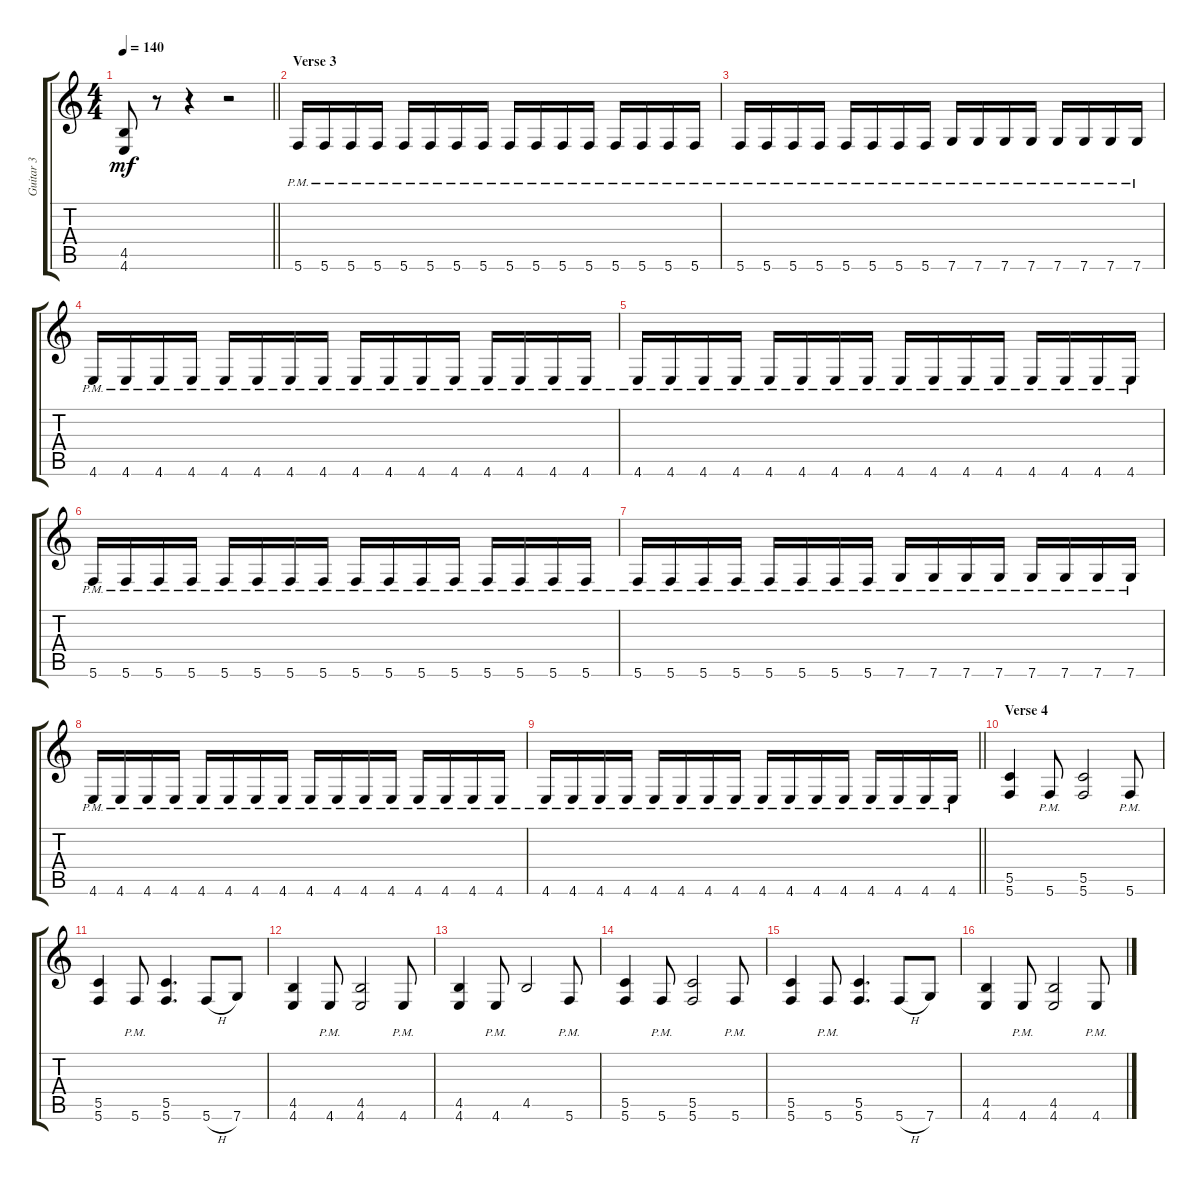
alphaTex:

\track ("Guitar 3" "Guitar 3") {instrument distortionguitar}
\staff {score tabs}
\tuning (D4 A3 F3 C3 G2 C2) {hide}
\ts (4 4)
\tempo 140
\clef g2
\barLineRight lightlight
\ks c
(4.5 4.6).8{dy mf} r.8 r.4 r.2 |
\section ("" "Verse 3")
5.6{pm}.16 5.6{pm}.16 5.6{pm}.16 5.6{pm}.16 5.6{pm}.16 5.6{pm}.16 5.6{pm}.16 5.6{pm}.16 5.6{pm}.16 5.6{pm}.16 5.6{pm}.16 5.6{pm}.16 5.6{pm}.16 5.6{pm}.16 5.6{pm}.16 5.6{pm}.16 |
5.6{pm}.16 5.6{pm}.16 5.6{pm}.16 5.6{pm}.16 5.6{pm}.16 5.6{pm}.16 5.6{pm}.16 5.6{pm}.16 7.6{pm}.16 7.6{pm}.16 7.6{pm}.16 7.6{pm}.16 7.6{pm}.16 7.6{pm}.16 7.6{pm}.16 7.6{pm}.16 |
4.6{pm}.16 4.6{pm}.16 4.6{pm}.16 4.6{pm}.16 4.6{pm}.16 4.6{pm}.16 4.6{pm}.16 4.6{pm}.16 4.6{pm}.16 4.6{pm}.16 4.6{pm}.16 4.6{pm}.16 4.6{pm}.16 4.6{pm}.16 4.6{pm}.16 4.6{pm}.16 |
4.6{pm}.16 4.6{pm}.16 4.6{pm}.16 4.6{pm}.16 4.6{pm}.16 4.6{pm}.16 4.6{pm}.16 4.6{pm}.16 4.6{pm}.16 4.6{pm}.16 4.6{pm}.16 4.6{pm}.16 4.6{pm}.16 4.6{pm}.16 4.6{pm}.16 4.6{pm}.16 |
5.6{pm}.16 5.6{pm}.16 5.6{pm}.16 5.6{pm}.16 5.6{pm}.16 5.6{pm}.16 5.6{pm}.16 5.6{pm}.16 5.6{pm}.16 5.6{pm}.16 5.6{pm}.16 5.6{pm}.16 5.6{pm}.16 5.6{pm}.16 5.6{pm}.16 5.6{pm}.16 |
5.6{pm}.16 5.6{pm}.16 5.6{pm}.16 5.6{pm}.16 5.6{pm}.16 5.6{pm}.16 5.6{pm}.16 5.6{pm}.16 7.6{pm}.16 7.6{pm}.16 7.6{pm}.16 7.6{pm}.16 7.6{pm}.16 7.6{pm}.16 7.6{pm}.16 7.6{pm}.16 |
4.6{pm}.16 4.6{pm}.16 4.6{pm}.16 4.6{pm}.16 4.6{pm}.16 4.6{pm}.16 4.6{pm}.16 4.6{pm}.16 4.6{pm}.16 4.6{pm}.16 4.6{pm}.16 4.6{pm}.16 4.6{pm}.16 4.6{pm}.16 4.6{pm}.16 4.6{pm}.16 |
\barLineRight lightlight
4.6{pm}.16 4.6{pm}.16 4.6{pm}.16 4.6{pm}.16 4.6{pm}.16 4.6{pm}.16 4.6{pm}.16 4.6{pm}.16 4.6{pm}.16 4.6{pm}.16 4.6{pm}.16 4.6{pm}.16 4.6{pm}.16 4.6{pm}.16 4.6{pm}.16 4.6{pm}.16 |
\section ("" "Verse 4")
(5.5 5.6).4 5.6{pm}.8 (5.5 5.6).2 5.6{pm}.8 |
(5.5 5.6).4 5.6{pm}.8 (5.5 5.6).4{d} 5.6{h}.8 7.6.8 |
(4.5 4.6).4 4.6{pm}.8 (4.5 4.6).2 4.6{pm}.8 |
(4.5 4.6).4 4.6{pm}.8 4.5.2 5.6{pm}.8 |
(5.5 5.6).4 5.6{pm}.8 (5.5 5.6).2 5.6{pm}.8 |
(5.5 5.6).4 5.6{pm}.8 (5.5 5.6).4{d} 5.6{h}.8 7.6.8 |
(4.5 4.6).4 4.6{pm}.8 (4.5 4.6).2 4.6{pm}.8
